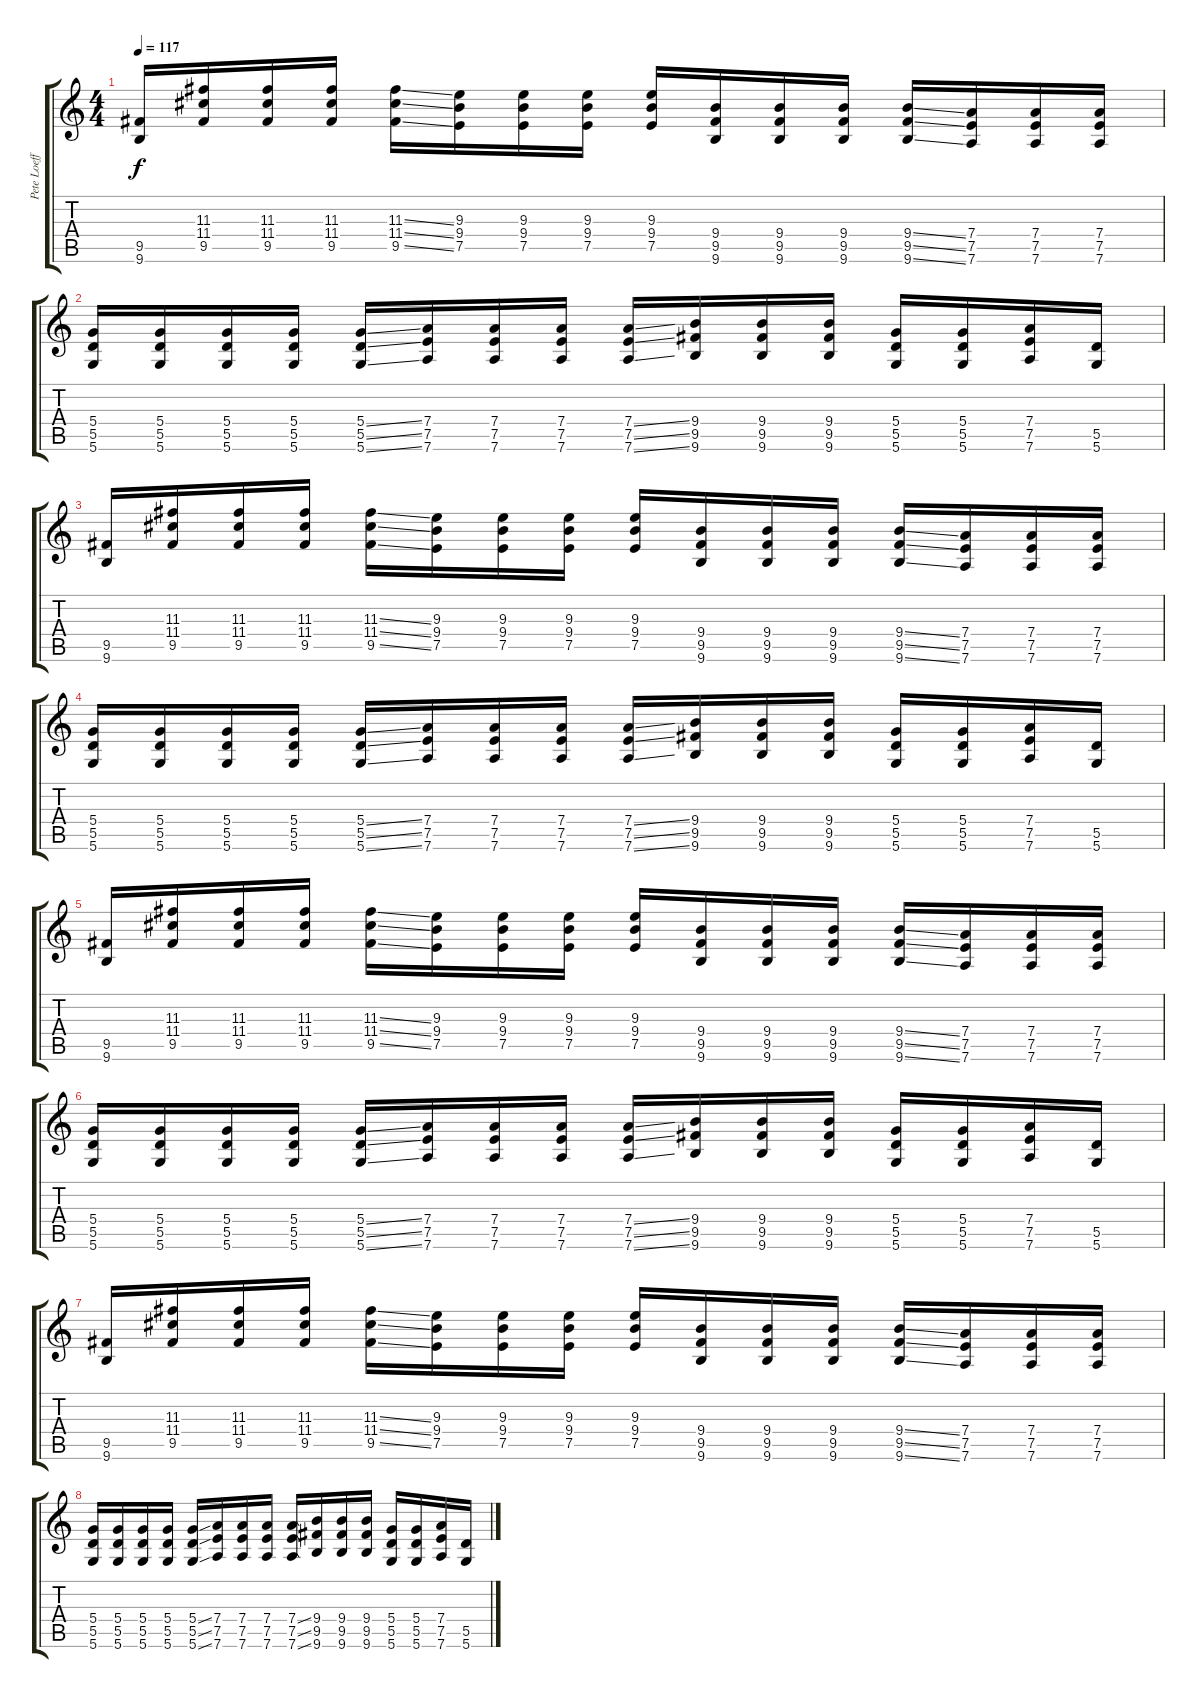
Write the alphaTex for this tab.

\track ("Pete Loeffler - Distortion Guitar(right)" "Pete Loeff") {instrument distortionguitar}
\staff {score tabs}
\tuning (E4 B3 G3 D3 A2 D2) {hide}
\ts (4 4)
\tempo 117
\clef g2
\ks c
(9.5 9.6).16{dy f} (11.3 11.4 9.5).16 (11.3 11.4 9.5).16 (11.3 11.4 9.5).16 (11.3{ss} 11.4{ss} 9.5{ss}).16 (9.3 9.4 7.5).16 (9.3 9.4 7.5).16 (9.3 9.4 7.5).16 (9.3 9.4 7.5).16 (9.4 9.5 9.6).16 (9.4 9.5 9.6).16 (9.4 9.5 9.6).16 (9.4{ss} 9.5{ss} 9.6{ss}).16 (7.4 7.5 7.6).16 (7.4 7.5 7.6).16 (7.4 7.5 7.6).16 |
(5.4 5.5 5.6).16 (5.4 5.5 5.6).16 (5.4 5.5 5.6).16 (5.4 5.5 5.6).16 (5.4{ss} 5.5{ss} 5.6{ss}).16 (7.4 7.5 7.6).16 (7.4 7.5 7.6).16 (7.4 7.5 7.6).16 (7.4{ss} 7.5{ss} 7.6{ss}).16 (9.4 9.5 9.6).16 (9.4 9.5 9.6).16 (9.4 9.5 9.6).16 (5.4 5.5 5.6).16 (5.4 5.5 5.6).16 (7.4 7.5 7.6).16 (5.5 5.6).16 |
(9.5 9.6).16 (11.3 11.4 9.5).16 (11.3 11.4 9.5).16 (11.3 11.4 9.5).16 (11.3{ss} 11.4{ss} 9.5{ss}).16 (9.3 9.4 7.5).16 (9.3 9.4 7.5).16 (9.3 9.4 7.5).16 (9.3 9.4 7.5).16 (9.4 9.5 9.6).16 (9.4 9.5 9.6).16 (9.4 9.5 9.6).16 (9.4{ss} 9.5{ss} 9.6{ss}).16 (7.4 7.5 7.6).16 (7.4 7.5 7.6).16 (7.4 7.5 7.6).16 |
(5.4 5.5 5.6).16 (5.4 5.5 5.6).16 (5.4 5.5 5.6).16 (5.4 5.5 5.6).16 (5.4{ss} 5.5{ss} 5.6{ss}).16 (7.4 7.5 7.6).16 (7.4 7.5 7.6).16 (7.4 7.5 7.6).16 (7.4{ss} 7.5{ss} 7.6{ss}).16 (9.4 9.5 9.6).16 (9.4 9.5 9.6).16 (9.4 9.5 9.6).16 (5.4 5.5 5.6).16 (5.4 5.5 5.6).16 (7.4 7.5 7.6).16 (5.5 5.6).16 |
(9.5 9.6).16 (11.3 11.4 9.5).16 (11.3 11.4 9.5).16 (11.3 11.4 9.5).16 (11.3{ss} 11.4{ss} 9.5{ss}).16 (9.3 9.4 7.5).16 (9.3 9.4 7.5).16 (9.3 9.4 7.5).16 (9.3 9.4 7.5).16 (9.4 9.5 9.6).16 (9.4 9.5 9.6).16 (9.4 9.5 9.6).16 (9.4{ss} 9.5{ss} 9.6{ss}).16 (7.4 7.5 7.6).16 (7.4 7.5 7.6).16 (7.4 7.5 7.6).16 |
(5.4 5.5 5.6).16 (5.4 5.5 5.6).16 (5.4 5.5 5.6).16 (5.4 5.5 5.6).16 (5.4{ss} 5.5{ss} 5.6{ss}).16 (7.4 7.5 7.6).16 (7.4 7.5 7.6).16 (7.4 7.5 7.6).16 (7.4{ss} 7.5{ss} 7.6{ss}).16 (9.4 9.5 9.6).16 (9.4 9.5 9.6).16 (9.4 9.5 9.6).16 (5.4 5.5 5.6).16 (5.4 5.5 5.6).16 (7.4 7.5 7.6).16 (5.5 5.6).16 |
(9.5 9.6).16 (11.3 11.4 9.5).16 (11.3 11.4 9.5).16 (11.3 11.4 9.5).16 (11.3{ss} 11.4{ss} 9.5{ss}).16 (9.3 9.4 7.5).16 (9.3 9.4 7.5).16 (9.3 9.4 7.5).16 (9.3 9.4 7.5).16 (9.4 9.5 9.6).16 (9.4 9.5 9.6).16 (9.4 9.5 9.6).16 (9.4{ss} 9.5{ss} 9.6{ss}).16 (7.4 7.5 7.6).16 (7.4 7.5 7.6).16 (7.4 7.5 7.6).16 |
(5.4 5.5 5.6).16 (5.4 5.5 5.6).16 (5.4 5.5 5.6).16 (5.4 5.5 5.6).16 (5.4{ss} 5.5{ss} 5.6{ss}).16 (7.4 7.5 7.6).16 (7.4 7.5 7.6).16 (7.4 7.5 7.6).16 (7.4{ss} 7.5{ss} 7.6{ss}).16 (9.4 9.5 9.6).16 (9.4 9.5 9.6).16 (9.4 9.5 9.6).16 (5.4 5.5 5.6).16 (5.4 5.5 5.6).16 (7.4 7.5 7.6).16 (5.5 5.6).16
